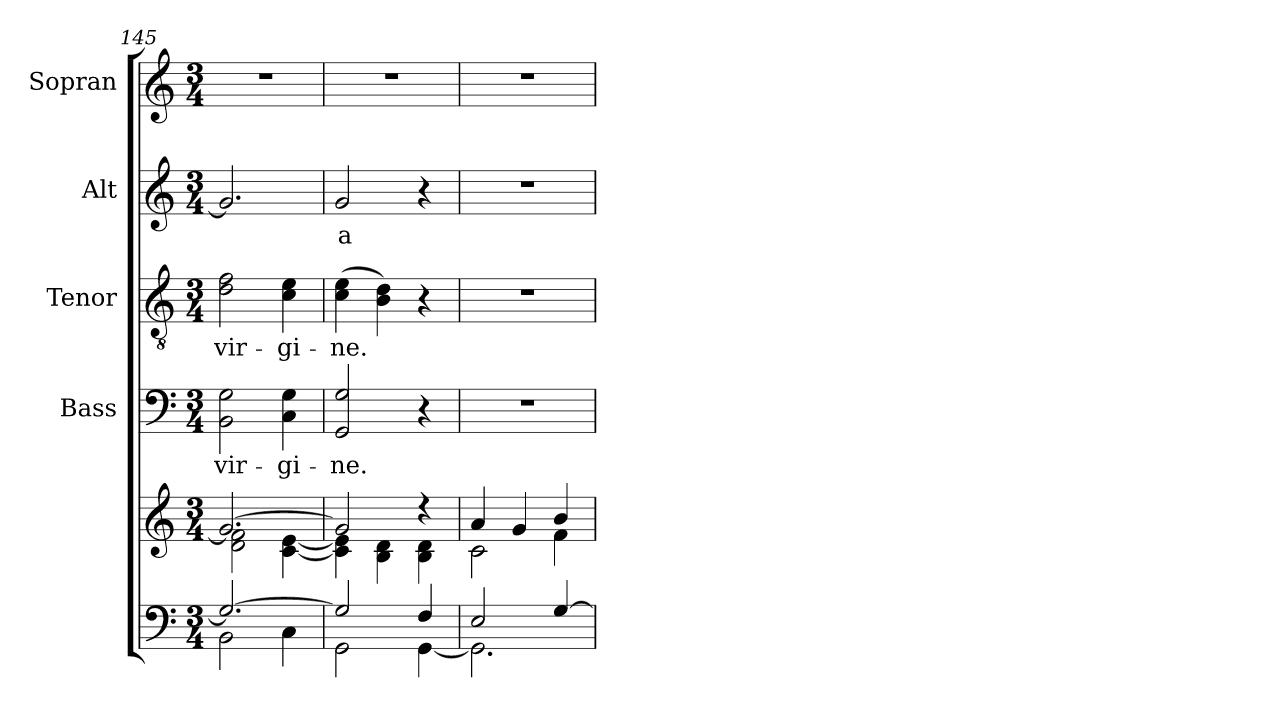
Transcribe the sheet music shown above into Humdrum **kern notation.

**kern	**kern	**kern	**text	**kern	**text	**kern	**text	**kern
*part5	*part5	*part4	*part4	*part3	*part3	*part2	*part2	*part1
*staff6	*staff5	*staff4	*staff4	*staff3	*staff3	*staff2	*staff2	*staff1
*	*	*I"Bass	*	*I"Tenor	*	*I"Alt	*	*I"Sopran
*	*	*I'B.	*	*I'T.	*	*I'A.	*	*I'S.
*clefF4	*clefG2	*clefF4	*	*clefGv2	*	*clefG2	*	*clefG2
*k[]	*k[]	*k[]	*	*k[]	*	*k[]	*	*k[]
*C:	*C:	*C:	*	*C:	*	*C:	*	*C:
*M3/4	*M3/4	*M3/4	*	*M3/4	*	*M3/4	*	*M3/4
=145	=145	=145	=145	=145	=145	=145	=145	=145
*^	*^	*	*	*	*	*	*	*
!	!	!	!	!	!LO:LY:b	!	!LO:LY:b	!	!	!
2.G/_	2BB\	2.g/_	2d\ 2f\	2BB\ 2G\	vir-	2d\ 2f\	vir-	2.g/]	.	2.r
!	!	!	!	!	!LO:LY:b	!	!LO:LY:b	!	!	!
.	4C\	.	[<4c\ [<4e\	4C\ 4G\	-gi-	4c\ 4e\	-gi-	.	.	.
=146	=146	=146	=146	=146	=146	=146	=146	=146	=146	=146
!	!	!	!	!	!LO:LY:b	!	!LO:LY:b	!	!LO:LY:b	!
2G/]	2GG\	2g/]	4c\] 4e\]	2GG/ 2G/	-ne.	(>4c\ 4e\	-ne.	2g/	-a	2.r
.	.	.	4B\ 4d\	.	.	4B\ 4d\)	.	.	.	.
4F/	[<4GG\	4rcc	4B\ 4d\	4r	.	4r	.	4r	.	.
=147	=147	=147	=147	=147	=147	=147	=147	=147	=147	=147
2E/	2.GG\]	4a/	2c\	2.r	.	2.r	.	2.r	.	2.r
.	.	4g/	.	.	.	.	.	.	.	.
[>4G/	.	4b/	4f\	.	.	.	.	.	.	.
*v	*v	*	*	*	*	*	*	*	*	*
*	*v	*v	*	*	*	*	*	*	*
=	=	=	=	=	=	=	=	=
*-	*-	*-	*-	*-	*-	*-	*-	*-
